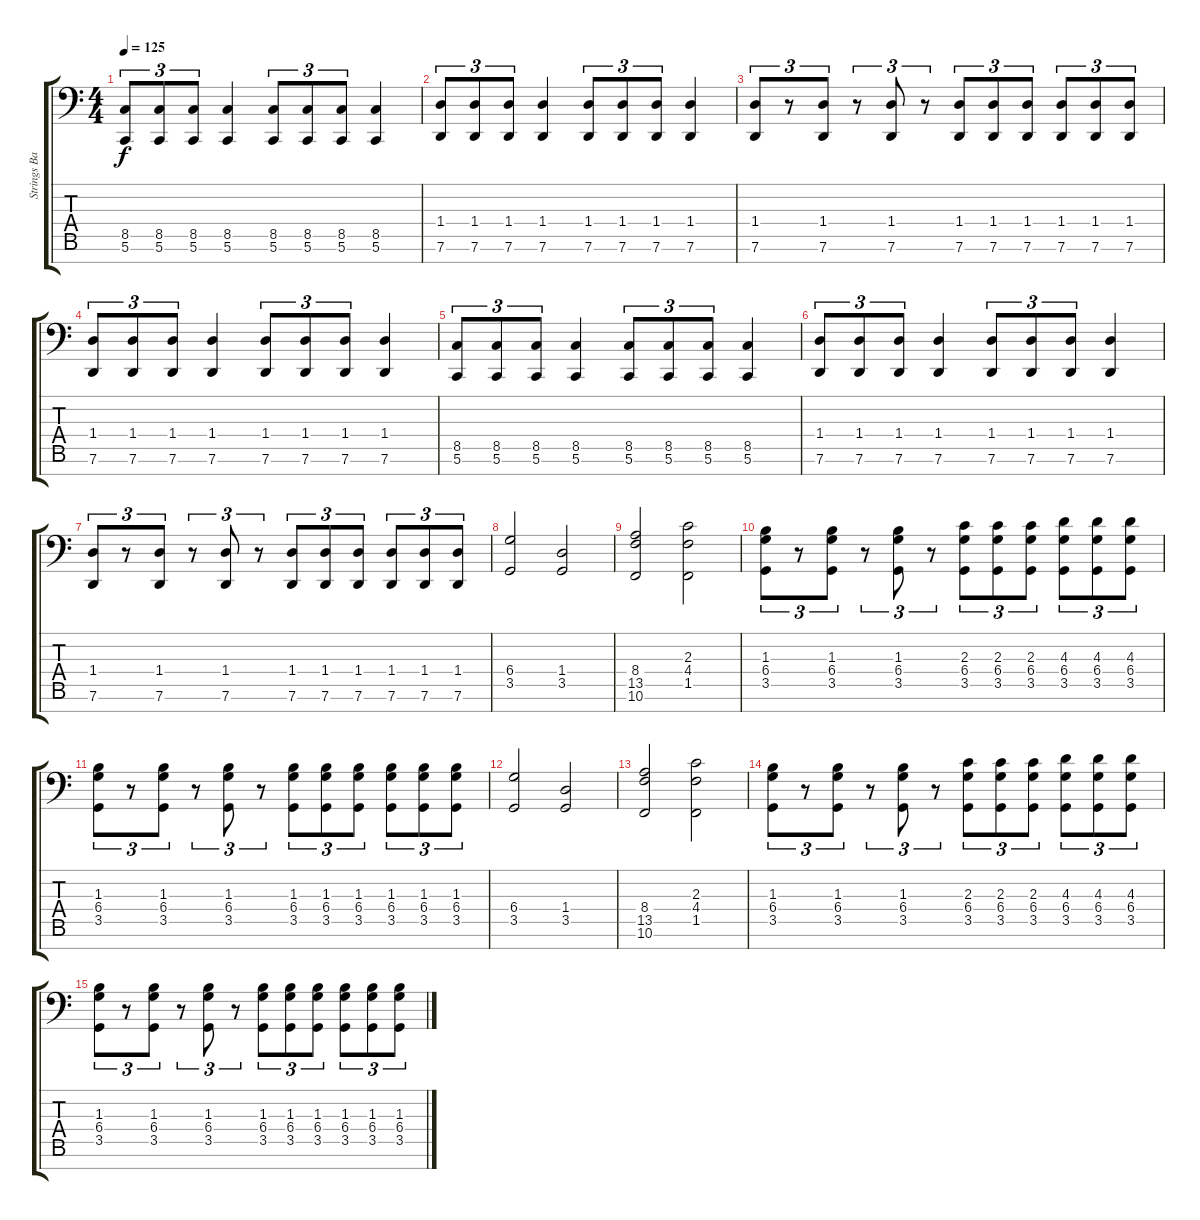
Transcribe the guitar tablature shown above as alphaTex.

\track ("Strings Back" "Strings Ba") {instrument stringensemble1}
\staff {score tabs}
\tuning (Eb5 Gb4 Bb3 Db3 E2 G1 C1) {hide}
\ts (4 4)
\tempo 125
\clef f4
\ks c
(8.5 5.6).8{tu (3 2) dy f} (8.5 5.6).8{tu (3 2)} (8.5 5.6).8{tu (3 2)} (8.5 5.6).4 (8.5 5.6).8{tu (3 2)} (8.5 5.6).8{tu (3 2)} (8.5 5.6).8{tu (3 2)} (8.5 5.6).4 |
(1.4 7.6).8{tu (3 2)} (1.4 7.6).8{tu (3 2)} (1.4 7.6).8{tu (3 2)} (1.4 7.6).4 (1.4 7.6).8{tu (3 2)} (1.4 7.6).8{tu (3 2)} (1.4 7.6).8{tu (3 2)} (1.4 7.6).4 |
(1.4 7.6).8{tu (3 2)} r.8{tu (3 2)} (1.4 7.6).8{tu (3 2)} r.8{tu (3 2)} (1.4 7.6).8{tu (3 2)} r.8{tu (3 2)} (1.4 7.6).8{tu (3 2)} (1.4 7.6).8{tu (3 2)} (1.4 7.6).8{tu (3 2)} (1.4 7.6).8{tu (3 2)} (1.4 7.6).8{tu (3 2)} (1.4 7.6).8{tu (3 2)} |
(1.4 7.6).8{tu (3 2)} (1.4 7.6).8{tu (3 2)} (1.4 7.6).8{tu (3 2)} (1.4 7.6).4 (1.4 7.6).8{tu (3 2)} (1.4 7.6).8{tu (3 2)} (1.4 7.6).8{tu (3 2)} (1.4 7.6).4 |
(8.5 5.6).8{tu (3 2)} (8.5 5.6).8{tu (3 2)} (8.5 5.6).8{tu (3 2)} (8.5 5.6).4 (8.5 5.6).8{tu (3 2)} (8.5 5.6).8{tu (3 2)} (8.5 5.6).8{tu (3 2)} (8.5 5.6).4 |
(1.4 7.6).8{tu (3 2)} (1.4 7.6).8{tu (3 2)} (1.4 7.6).8{tu (3 2)} (1.4 7.6).4 (1.4 7.6).8{tu (3 2)} (1.4 7.6).8{tu (3 2)} (1.4 7.6).8{tu (3 2)} (1.4 7.6).4 |
(1.4 7.6).8{tu (3 2)} r.8{tu (3 2)} (1.4 7.6).8{tu (3 2)} r.8{tu (3 2)} (1.4 7.6).8{tu (3 2)} r.8{tu (3 2)} (1.4 7.6).8{tu (3 2)} (1.4 7.6).8{tu (3 2)} (1.4 7.6).8{tu (3 2)} (1.4 7.6).8{tu (3 2)} (1.4 7.6).8{tu (3 2)} (1.4 7.6).8{tu (3 2)} |
(6.4 3.5).2 (1.4 3.5).2 |
(8.4 13.5 10.6).2 (2.3 4.4 1.5).2 |
(1.3 6.4 3.5).8{tu (3 2)} r.8{tu (3 2)} (1.3 6.4 3.5).8{tu (3 2)} r.8{tu (3 2)} (1.3 6.4 3.5).8{tu (3 2)} r.8{tu (3 2)} (2.3 6.4 3.5).8{tu (3 2)} (2.3 6.4 3.5).8{tu (3 2)} (2.3 6.4 3.5).8{tu (3 2)} (4.3 6.4 3.5).8{tu (3 2)} (4.3 6.4 3.5).8{tu (3 2)} (4.3 6.4 3.5).8{tu (3 2)} |
(1.3 6.4 3.5).8{tu (3 2)} r.8{tu (3 2)} (1.3 6.4 3.5).8{tu (3 2)} r.8{tu (3 2)} (1.3 6.4 3.5).8{tu (3 2)} r.8{tu (3 2)} (1.3 6.4 3.5).8{tu (3 2)} (1.3 6.4 3.5).8{tu (3 2)} (1.3 6.4 3.5).8{tu (3 2)} (1.3 6.4 3.5).8{tu (3 2)} (1.3 6.4 3.5).8{tu (3 2)} (1.3 6.4 3.5).8{tu (3 2)} |
(6.4 3.5).2 (1.4 3.5).2 |
(8.4 13.5 10.6).2 (2.3 4.4 1.5).2 |
(1.3 6.4 3.5).8{tu (3 2)} r.8{tu (3 2)} (1.3 6.4 3.5).8{tu (3 2)} r.8{tu (3 2)} (1.3 6.4 3.5).8{tu (3 2)} r.8{tu (3 2)} (2.3 6.4 3.5).8{tu (3 2)} (2.3 6.4 3.5).8{tu (3 2)} (2.3 6.4 3.5).8{tu (3 2)} (4.3 6.4 3.5).8{tu (3 2)} (4.3 6.4 3.5).8{tu (3 2)} (4.3 6.4 3.5).8{tu (3 2)} |
(1.3 6.4 3.5).8{tu (3 2)} r.8{tu (3 2)} (1.3 6.4 3.5).8{tu (3 2)} r.8{tu (3 2)} (1.3 6.4 3.5).8{tu (3 2)} r.8{tu (3 2)} (1.3 6.4 3.5).8{tu (3 2)} (1.3 6.4 3.5).8{tu (3 2)} (1.3 6.4 3.5).8{tu (3 2)} (1.3 6.4 3.5).8{tu (3 2)} (1.3 6.4 3.5).8{tu (3 2)} (1.3 6.4 3.5).8{tu (3 2)}
